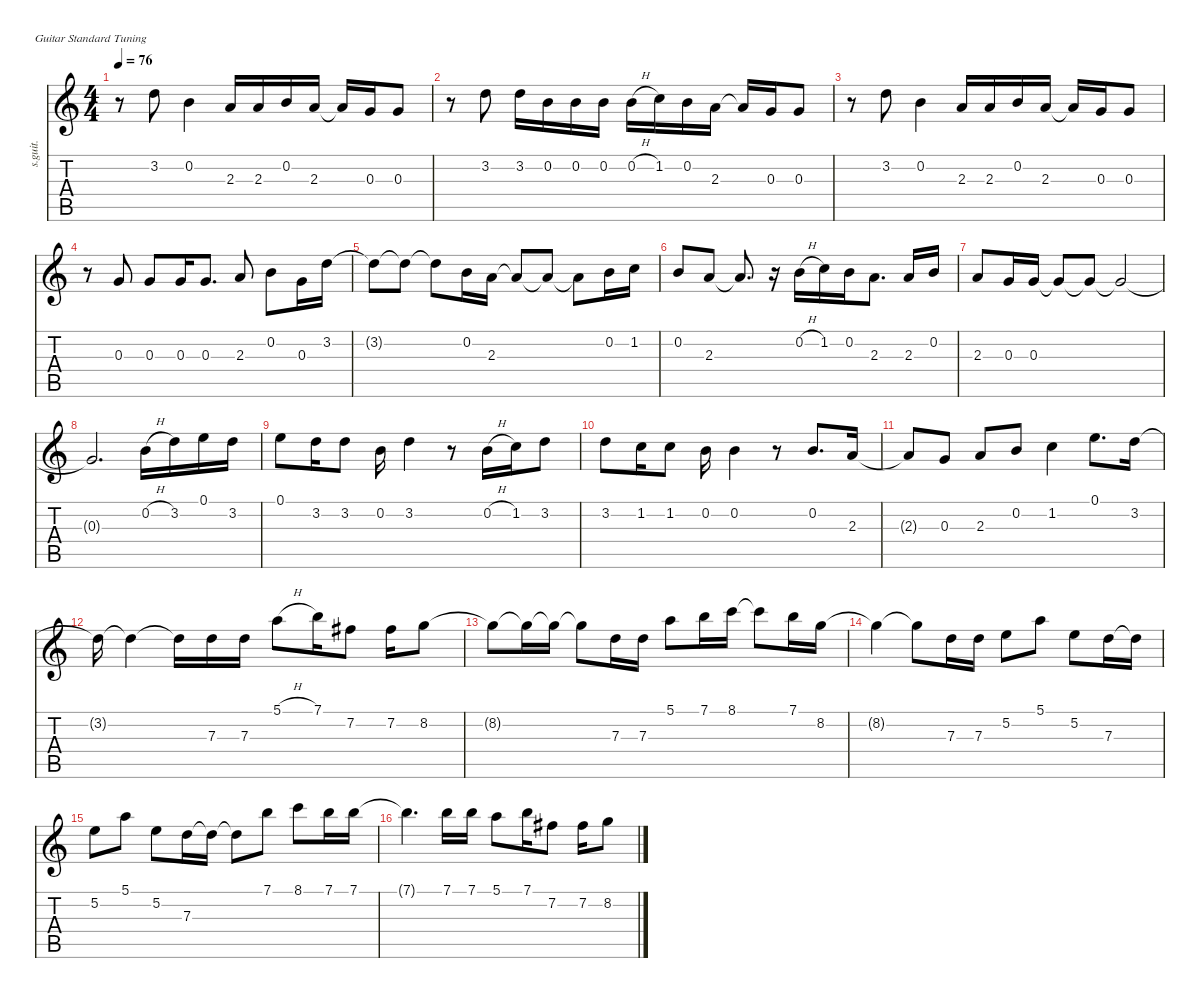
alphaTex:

\defaultSystemsLayout 4
\hideDynamics
\bracketExtendMode nobrackets
\otherSystemsTrackNameOrientation horizontal
\track ("左上" "s.guit.") {instrument acousticguitarsteel}
\staff {score tabs}
\tuning (E4 B3 G3 D3 A2 E2)
\ts (4 4)
\tempo 76
\clef g2
\ks c
r.8{dy mf instrument acousticguitarsteel} 3.2.8 0.2.4 2.3.16 2.3.16 0.2.16 2.3.16 2.3{t}.16 0.3.16 0.3.8 |
r.8 3.2.8 3.2.16 0.2.16 0.2.16 0.2.16 0.2{h}.16 1.2.16 0.2.16 2.3.16 2.3{t}.16 0.3.16 0.3.8 |
r.8 3.2.8 0.2.4 2.3.16 2.3.16 0.2.16 2.3.16 2.3{t}.16 0.3.16 0.3.8 |
r.8 0.3.8 0.3.8 0.3.16 0.3.8{d} 2.3.8 0.2.8 0.3.16 3.2.16 |
3.2{t}.8 3.2{t}.8 3.2{t}.8 0.2.16 2.3.16 2.3{t}.8 2.3{t}.8 2.3{t}.8 0.2.16 1.2.16 |
0.2.8 2.3.8 2.3{t}.8{d} r.16 0.2{h}.16 1.2.16 0.2.16 2.3.8{d} 2.3.16 0.2.16 |
2.3.8 0.3.16 0.3.16 0.3{t}.8 0.3{t}.8 0.3{t}.2 |
0.3{t}.2{d} 0.2{h}.16 3.2.16 0.1.16 3.2.16 |
0.1.8 3.2.16 3.2.8 0.2.16 3.2.4 r.8 0.2{h}.16 1.2.16 3.2.8 |
3.2.8 1.2.16 1.2.8 0.2.16 0.2.4 r.8 0.2.8{d} 2.3.16 |
2.3{t}.8 0.3.8 2.3.8 0.2.8 1.2.4 0.1.8{d} 3.2.16 |
3.2{t}.16 3.2{t}.4 3.2{t}.16 7.3.16 7.3.16 5.1{h}.8 7.1.16 7.2.8 7.2.16 8.2.8 |
8.2{t}.8 8.2{t}.16 8.2{t}.16 8.2{t}.8 7.3.16 7.3.16 5.1.8 7.1.16 8.1.16 8.1{t}.8 7.1.16 8.2.16 |
8.2{t}.4 8.2{t}.8 7.3.16 7.3.16 5.2.8 5.1.8 5.2.8 7.3.16 7.3{t}.16 |
5.2.8 5.1.8 5.2.8 7.3.16 7.3{t}.16 7.3{t}.8 7.1.8 8.1.8 7.1.16 7.1.16 |
7.1{t}.4{d} 7.1.16 7.1.16 5.1.8 7.1.16 7.2.8 7.2.16 8.2.8
